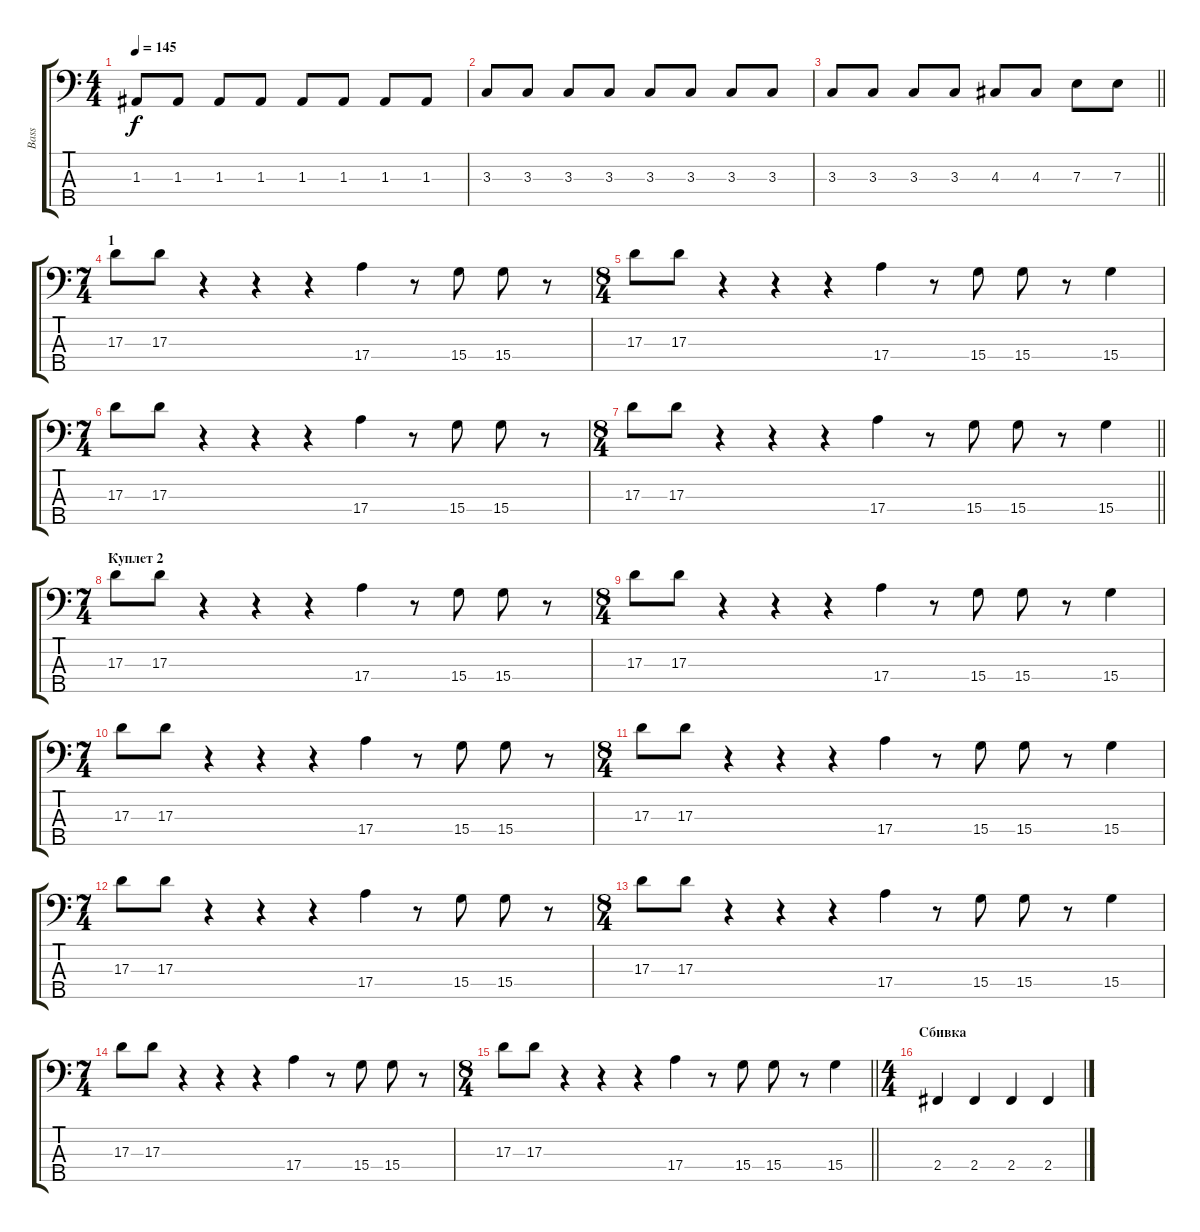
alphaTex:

\track ("Bass" "Bass") {instrument slapbass2}
\staff {score tabs}
\tuning (G2 D2 A1 E1 B0) {hide}
\ts (4 4)
\tempo 145
\clef f4
\ks c
1.3.8{dy f} 1.3.8 1.3.8 1.3.8 1.3.8 1.3.8 1.3.8 1.3.8 |
3.3.8 3.3.8 3.3.8 3.3.8 3.3.8 3.3.8 3.3.8 3.3.8 |
\barLineRight lightlight
3.3.8 3.3.8 3.3.8 3.3.8 4.3.8 4.3.8 7.3.8 7.3.8 |
\ts (7 4)
\section ("" "1")
17.3.8 17.3.8 r.4 r.4 r.4 17.4.4 r.8 15.4.8 15.4.8 r.8 |
\ts (8 4)
17.3.8 17.3.8 r.4 r.4 r.4 17.4.4 r.8 15.4.8 15.4.8 r.8 15.4.4 |
\ts (7 4)
17.3.8 17.3.8 r.4 r.4 r.4 17.4.4 r.8 15.4.8 15.4.8 r.8 |
\ts (8 4)
\barLineRight lightlight
17.3.8 17.3.8 r.4 r.4 r.4 17.4.4 r.8 15.4.8 15.4.8 r.8 15.4.4 |
\ts (7 4)
\section ("" "Куплет 2")
17.3.8 17.3.8 r.4 r.4 r.4 17.4.4 r.8 15.4.8 15.4.8 r.8 |
\ts (8 4)
17.3.8 17.3.8 r.4 r.4 r.4 17.4.4 r.8 15.4.8 15.4.8 r.8 15.4.4 |
\ts (7 4)
17.3.8 17.3.8 r.4 r.4 r.4 17.4.4 r.8 15.4.8 15.4.8 r.8 |
\ts (8 4)
17.3.8 17.3.8 r.4 r.4 r.4 17.4.4 r.8 15.4.8 15.4.8 r.8 15.4.4 |
\ts (7 4)
17.3.8 17.3.8 r.4 r.4 r.4 17.4.4 r.8 15.4.8 15.4.8 r.8 |
\ts (8 4)
17.3.8 17.3.8 r.4 r.4 r.4 17.4.4 r.8 15.4.8 15.4.8 r.8 15.4.4 |
\ts (7 4)
17.3.8 17.3.8 r.4 r.4 r.4 17.4.4 r.8 15.4.8 15.4.8 r.8 |
\ts (8 4)
\barLineRight lightlight
17.3.8 17.3.8 r.4 r.4 r.4 17.4.4 r.8 15.4.8 15.4.8 r.8 15.4.4 |
\ts (4 4)
\section ("" "Сбивка")
2.4.4 2.4.4 2.4.4 2.4.4
